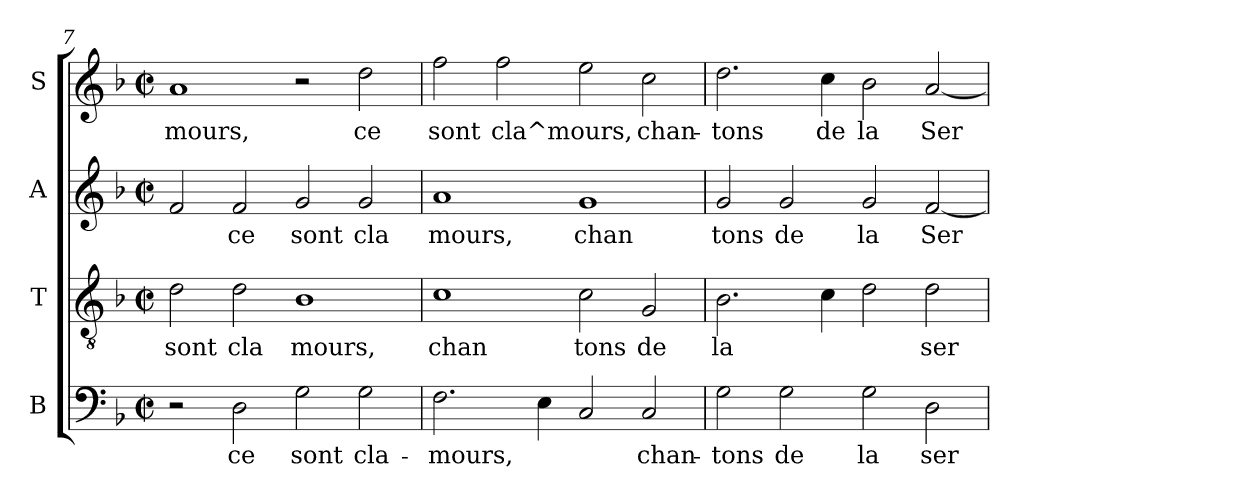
**kern	**text	**kern	**text	**kern	**text	**kern	**text
*part4	*part4	*part3	*part3	*part2	*part2	*part1	*part1
*staff4	*staff4	*staff3	*staff3	*staff2	*staff2	*staff1	*staff1
*I"B	*	*I"T	*	*I"A	*	*I"S	*
*clefF4	*	*clefGv2	*	*clefG2	*	*clefG2	*
*k[b-]	*	*k[b-]	*	*k[b-]	*	*k[b-]	*
*F:	*	*F:	*	*F:	*	*F:	*
*M2/2	*	*M2/2	*	*M2/2	*	*M2/2	*
*met(c|)	*	*met(c|)	*	*met(c|)	*	*met(c|)	*
=7	=7	=7	=7	=7	=7	=7	=7
!	!	!	!LO:LY:b:cj	!	!LO:LY:b:cj	!	!LO:LY:b:cj
2r	.	2d\	sont	2f/	.	1a	-mours,
!	!LO:LY:b	!	!LO:LY:b:cj	!	!LO:LY:b:cj	!	!
2D\	ce	2d\	cla	2f/	ce	.	.
!	!LO:LY:b	!	!LO:LY:b:cj	!	!LO:LY:b:cj	!	!
2G\	sont	1B-	mours,	2g/	sont	2r	.
!	!LO:LY:b	!	!	!	!LO:LY:b:cj	!	!LO:LY:b:cj
2G\	cla-	.	.	2g/	cla	2dd\	ce
=8	=8	=8	=8	=8	=8	=8	=8
!	!LO:LY:b	!	!LO:LY:b:cj	!	!LO:LY:b:cj	!	!LO:LY:b:cj
2.F\	-mours,	1c	chan	1a	mours,	2ff\	sont
!	!	!	!	!	!	!	!LO:LY:b:cj
.	.	.	.	.	.	2ff\	cla^mours,-
!	!LO:LY:b	!	!	!	!	!	!
4E\	.	.	.	.	.	.	.
!	!LO:LY:b	!	!LO:LY:b:cj	!	!LO:LY:b:cj	!	!LO:LY:b:cj
2C/	.	2c\	tons	1g	chan	2ee\	--
!	!LO:LY:b	!	!LO:LY:b:cj	!	!	!	!LO:LY:b:cj
2C/	chan-	2G/	de	.	.	2cc\	-chan-
=9	=9	=9	=9	=9	=9	=9	=9
!	!LO:LY:b	!	!LO:LY:b:cj	!	!LO:LY:b:cj	!	!LO:LY:b:cj
2G\	-tons	2.B-\	la	2g/	tons	2.dd\	-tons
!	!LO:LY:b	!	!	!	!LO:LY:b:cj	!	!
2G\	de	.	.	2g/	de	.	.
!	!	!	!LO:LY:b:cj	!	!	!	!LO:LY:b:cj
.	.	4c\	.	.	.	4cc\	de
!	!LO:LY:b	!	!LO:LY:b:cj	!	!LO:LY:b:cj	!	!LO:LY:b:cj
2G\	la	2d\	.	2g/	la	2b-\	la
!	!LO:LY:b	!	!LO:LY:b:cj	!	!LO:LY:b:cj	!	!LO:LY:b:cj
2D\	ser-	2d\	ser	[<2f/	Ser	[<2a/	Ser-
=	=	=	=	=	=	=	=
*-	*-	*-	*-	*-	*-	*-	*-
